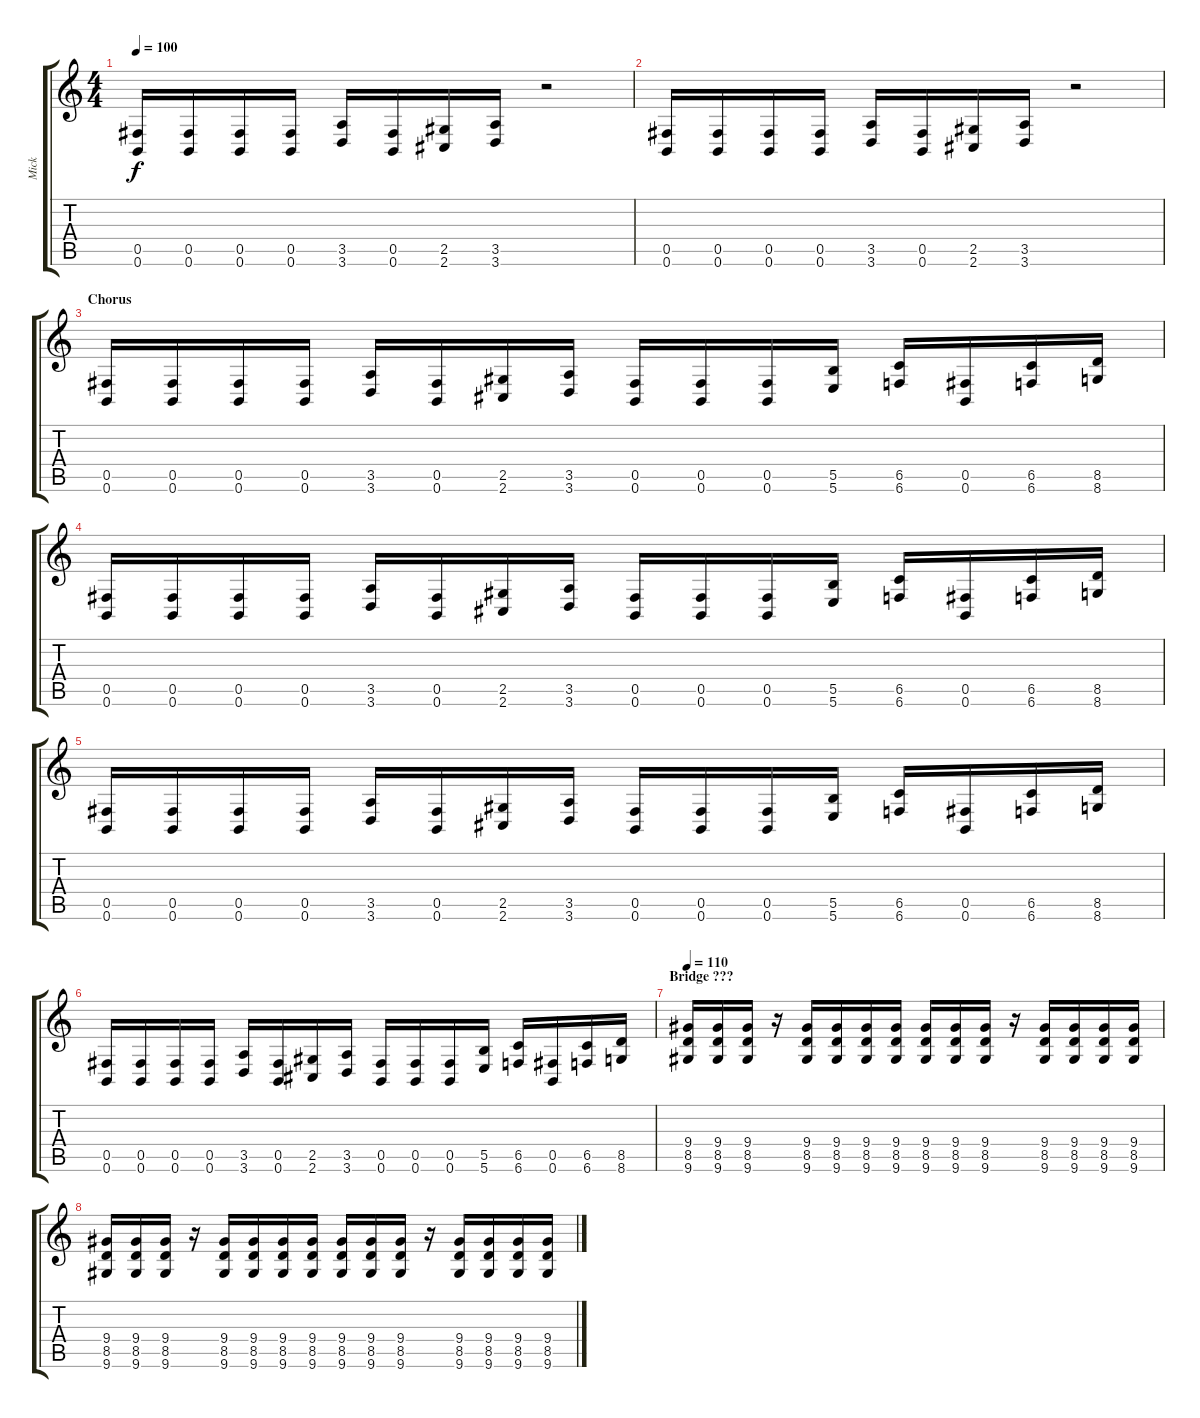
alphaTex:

\track ("Mick" "Mick") {instrument distortionguitar}
\staff {score tabs}
\tuning (Db4 Ab3 E3 B2 Gb2 B1) {hide}
\ts (4 4)
\tempo 100
\clef g2
\ks c
(0.5 0.6).16{dy f} (0.5 0.6).16 (0.5 0.6).16 (0.5 0.6).16 (3.5 3.6).16 (0.5 0.6).16 (2.5 2.6).16 (3.5 3.6).16 r.2 |
(0.5 0.6).16 (0.5 0.6).16 (0.5 0.6).16 (0.5 0.6).16 (3.5 3.6).16 (0.5 0.6).16 (2.5 2.6).16 (3.5 3.6).16 r.2 |
\section ("" "Chorus")
(0.5 0.6).16 (0.5 0.6).16 (0.5 0.6).16 (0.5 0.6).16 (3.5 3.6).16 (0.5 0.6).16 (2.5 2.6).16 (3.5 3.6).16 (0.5 0.6).16 (0.5 0.6).16 (0.5 0.6).16 (5.5 5.6).16 (6.5 6.6).16 (0.5 0.6).16 (6.5 6.6).16 (8.5 8.6).16 |
(0.5 0.6).16 (0.5 0.6).16 (0.5 0.6).16 (0.5 0.6).16 (3.5 3.6).16 (0.5 0.6).16 (2.5 2.6).16 (3.5 3.6).16 (0.5 0.6).16 (0.5 0.6).16 (0.5 0.6).16 (5.5 5.6).16 (6.5 6.6).16 (0.5 0.6).16 (6.5 6.6).16 (8.5 8.6).16 |
(0.5 0.6).16 (0.5 0.6).16 (0.5 0.6).16 (0.5 0.6).16 (3.5 3.6).16 (0.5 0.6).16 (2.5 2.6).16 (3.5 3.6).16 (0.5 0.6).16 (0.5 0.6).16 (0.5 0.6).16 (5.5 5.6).16 (6.5 6.6).16 (0.5 0.6).16 (6.5 6.6).16 (8.5 8.6).16 |
(0.5 0.6).16 (0.5 0.6).16 (0.5 0.6).16 (0.5 0.6).16 (3.5 3.6).16 (0.5 0.6).16 (2.5 2.6).16 (3.5 3.6).16 (0.5 0.6).16 (0.5 0.6).16 (0.5 0.6).16 (5.5 5.6).16 (6.5 6.6).16 (0.5 0.6).16 (6.5 6.6).16 (8.5 8.6).16 |
\section ("" "Bridge ???")
\tempo 110
(9.4 8.5 9.6).16{volume 12} (9.4 8.5 9.6).16 (9.4 8.5 9.6).16 r.16 (9.4 8.5 9.6).16 (9.4 8.5 9.6).16 (9.4 8.5 9.6).16 (9.4 8.5 9.6).16 (9.4 8.5 9.6).16 (9.4 8.5 9.6).16 (9.4 8.5 9.6).16 r.16 (9.4 8.5 9.6).16 (9.4 8.5 9.6).16 (9.4 8.5 9.6).16 (9.4 8.5 9.6).16 |
(9.4 8.5 9.6).16 (9.4 8.5 9.6).16 (9.4 8.5 9.6).16 r.16 (9.4 8.5 9.6).16 (9.4 8.5 9.6).16 (9.4 8.5 9.6).16 (9.4 8.5 9.6).16 (9.4 8.5 9.6).16 (9.4 8.5 9.6).16 (9.4 8.5 9.6).16 r.16 (9.4 8.5 9.6).16 (9.4 8.5 9.6).16 (9.4 8.5 9.6).16 (9.4 8.5 9.6).16
